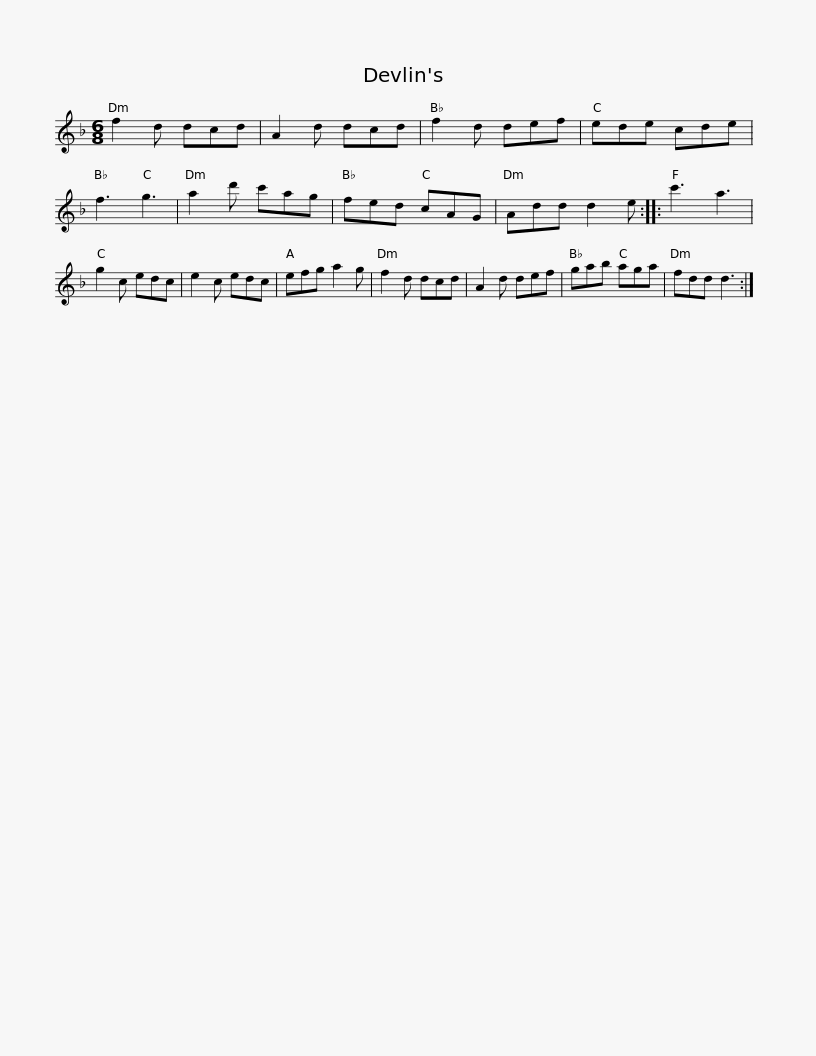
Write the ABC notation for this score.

X:1
L:1/8
M:6/8
I:linebreak $
K:Dmin
V:1 treble
V:1
 f2 d dcd | A2 d dcd | f2 d def | ede cde | f3 g3 | %5
 a2 d' c'ag | fed cAG | Add d2 e ::$ c'3 a3 | g2 c edc | %10
 e2 c edc | efg a2 g | f2 d dcd | A2 d def | gab aga | %15
 fdd d3 :| %16
